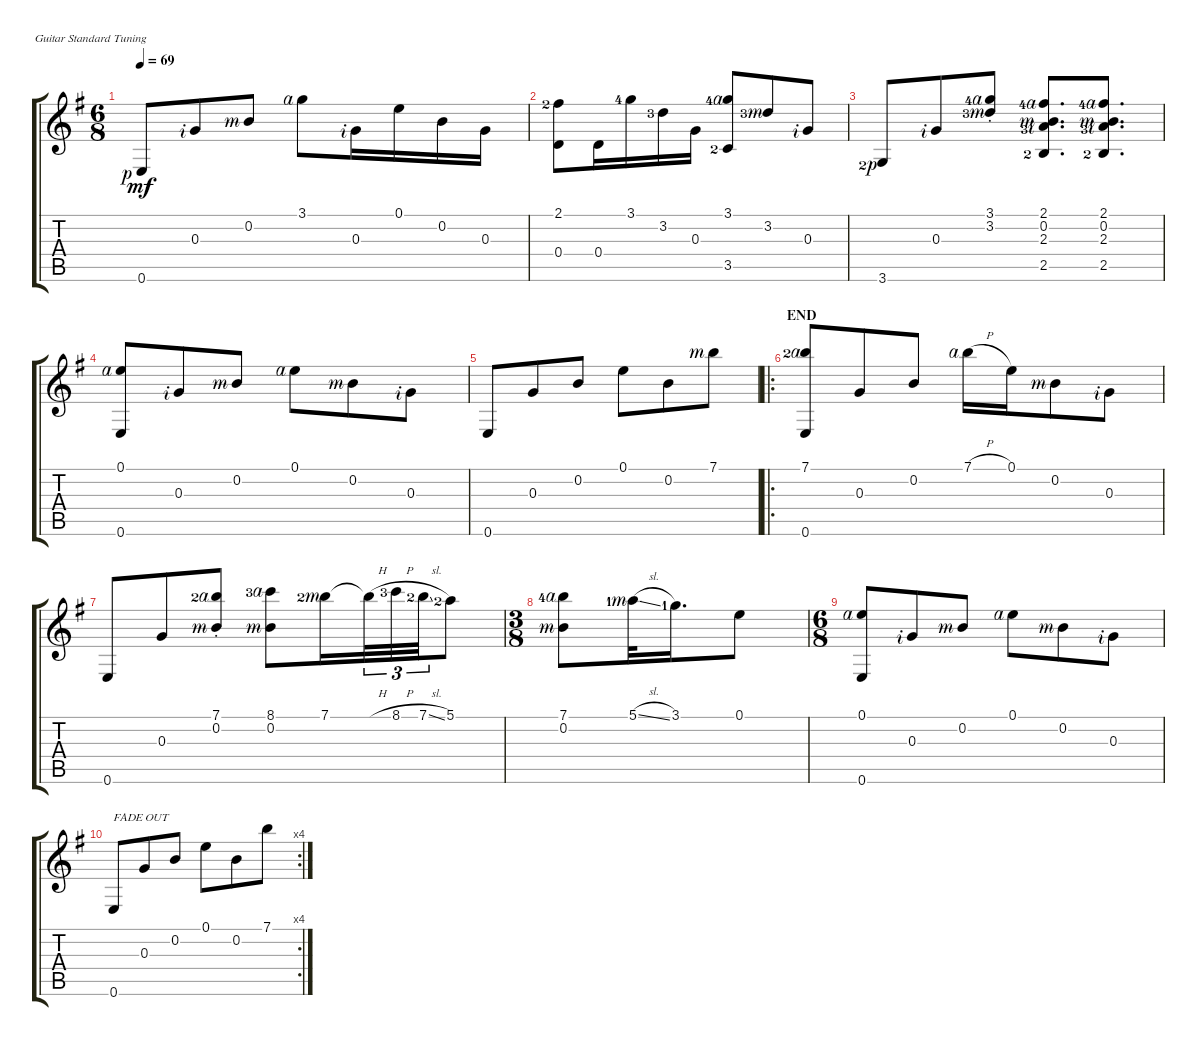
\defaultSystemsLayout 4
\bracketExtendMode groupsimilarinstruments
\singleTrackTrackNamePolicy hidden
\multiTrackTrackNamePolicy hidden
\firstSystemTrackNameOrientation horizontal
\otherSystemsTrackNameOrientation horizontal
\chordDiagramsInScore
\track ("NOTHING ELSE MATTERS" "N-Gt") {instrument acousticguitarnylon}
\staff {score tabs}
\tuning (E4 B3 G3 D3 A2 E2)
\ts (6 8)
\tempo 69
\clef g2
\ks eminor
0.6{rf 1}.8{dy mf} 0.3{rf 2}.8 0.2{rf 3}.8 3.1{rf 4}.8 0.3{rf 2}.16 0.1.16 0.2.16 0.3.16 |
(0.4 2.1{lf 3}).8 0.4.16 3.1{lf 5}.16 3.2{lf 4}.16 0.3.16 (3.5{lf 3} 3.1{lf 5 rf 4}).8 3.2{lf 4 rf 3}.8 0.3{rf 2}.8 |
3.6{lf 3 rf 1}.8 0.3{rf 2}.8 (3.2{st lf 4 rf 3} 3.1{st lf 5 rf 4}).8 (2.5{lf 3} 2.3{lf 4 rf 2} 0.2{rf 3} 2.1{lf 5 rf 4}).8{d} (2.5{lf 3} 2.3{lf 4 rf 2} 0.2{rf 3} 2.1{lf 5 rf 4}).8{d} |
(0.6 0.1{rf 4}).8 0.3{rf 2}.8 0.2{rf 3}.8 0.1{rf 4}.8 0.2{rf 3}.8 0.3{rf 2}.8 |
0.6.8 0.3.8 0.2.8 0.1.8 0.2.8 7.1{rf 3}.8 |
\ro
\section ("" "END")
(7.1{lf 3 rf 4} 0.6).8 0.3.8 0.2.8 7.1{h rf 4}.16 0.1.16 0.2{rf 3}.8 0.3{rf 2}.8 |
0.6.8 0.3.8 (0.2{rf 3} 7.1{st lf 3 rf 4}).8 (0.2{rf 3} 8.1{lf 4 rf 4}).8 7.1{lf 3 rf 3}.16{beam merge} 7.1{h t}.32{tu (3 2)} 8.1{h lf 4}.32{tu (3 2)} 7.1{sl lf 3}.32{tu (3 2) beam merge} 5.1{lf 3}.8 |
\ts (3 8)
(7.1{lf 5 rf 4} 0.2{rf 3}).8 5.1{sl lf 2 rf 3}.32 3.1{lf 2}.16{d} 0.1.8 |
\ts (6 8)
(0.6 0.1{rf 4}).8 0.3{rf 2}.8 0.2{rf 3}.8 0.1{rf 4}.8 0.2{rf 3}.8 0.3{rf 2}.8 |
\rc 4
0.6.8{txt "FADE OUT"} 0.3.8 0.2.8 0.1.8 0.2.8 7.1.8
